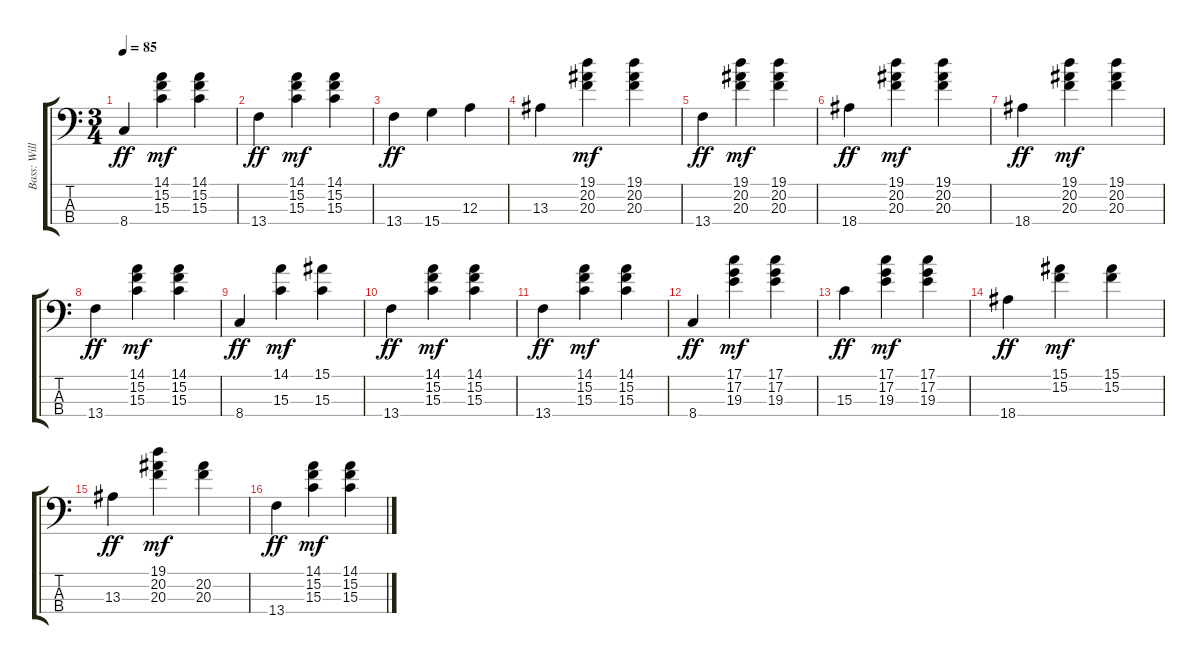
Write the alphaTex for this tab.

\track ("Bass: Willie Weeks" "Bass: Will") {instrument electricbassfinger}
\staff {score tabs}
\tuning (G2 D2 A1 E1) {hide}
\ts (3 4)
\tempo 85
\clef f4
\ks c
8.4.4{dy ff} (14.1 15.2 15.3).4{dy mf} (14.1 15.2 15.3).4 |
13.4.4{dy ff} (14.1 15.2 15.3).4{dy mf} (14.1 15.2 15.3).4 |
13.4.4{dy ff} 15.4.4 12.3.4 |
13.3.4 (19.1 20.2 20.3).4{dy mf} (19.1 20.2 20.3).4 |
13.4.4{dy ff} (19.1 20.2 20.3).4{dy mf} (19.1 20.2 20.3).4 |
18.4.4{dy ff} (19.1 20.2 20.3).4{dy mf} (19.1 20.2 20.3).4 |
18.4.4{dy ff} (19.1 20.2 20.3).4{dy mf} (19.1 20.2 20.3).4 |
13.4.4{dy ff} (14.1 15.2 15.3).4{dy mf} (14.1 15.2 15.3).4 |
8.4.4{dy ff} (14.1 15.3).4{dy mf} (15.1 15.3).4 |
13.4.4{dy ff} (14.1 15.2 15.3).4{dy mf} (14.1 15.2 15.3).4 |
13.4.4{dy ff} (14.1 15.2 15.3).4{dy mf} (14.1 15.2 15.3).4 |
8.4.4{dy ff} (17.1 17.2 19.3).4{dy mf} (17.1 17.2 19.3).4 |
15.3.4{dy ff} (17.1 17.2 19.3).4{dy mf} (17.1 17.2 19.3).4 |
18.4.4{dy ff} (15.1 15.2).4{dy mf} (15.1 15.2).4 |
13.3.4{dy ff} (19.1 20.2 20.3).4{dy mf} (20.2 20.3).4 |
13.4.4{dy ff} (14.1 15.2 15.3).4{dy mf} (14.1 15.2 15.3).4
